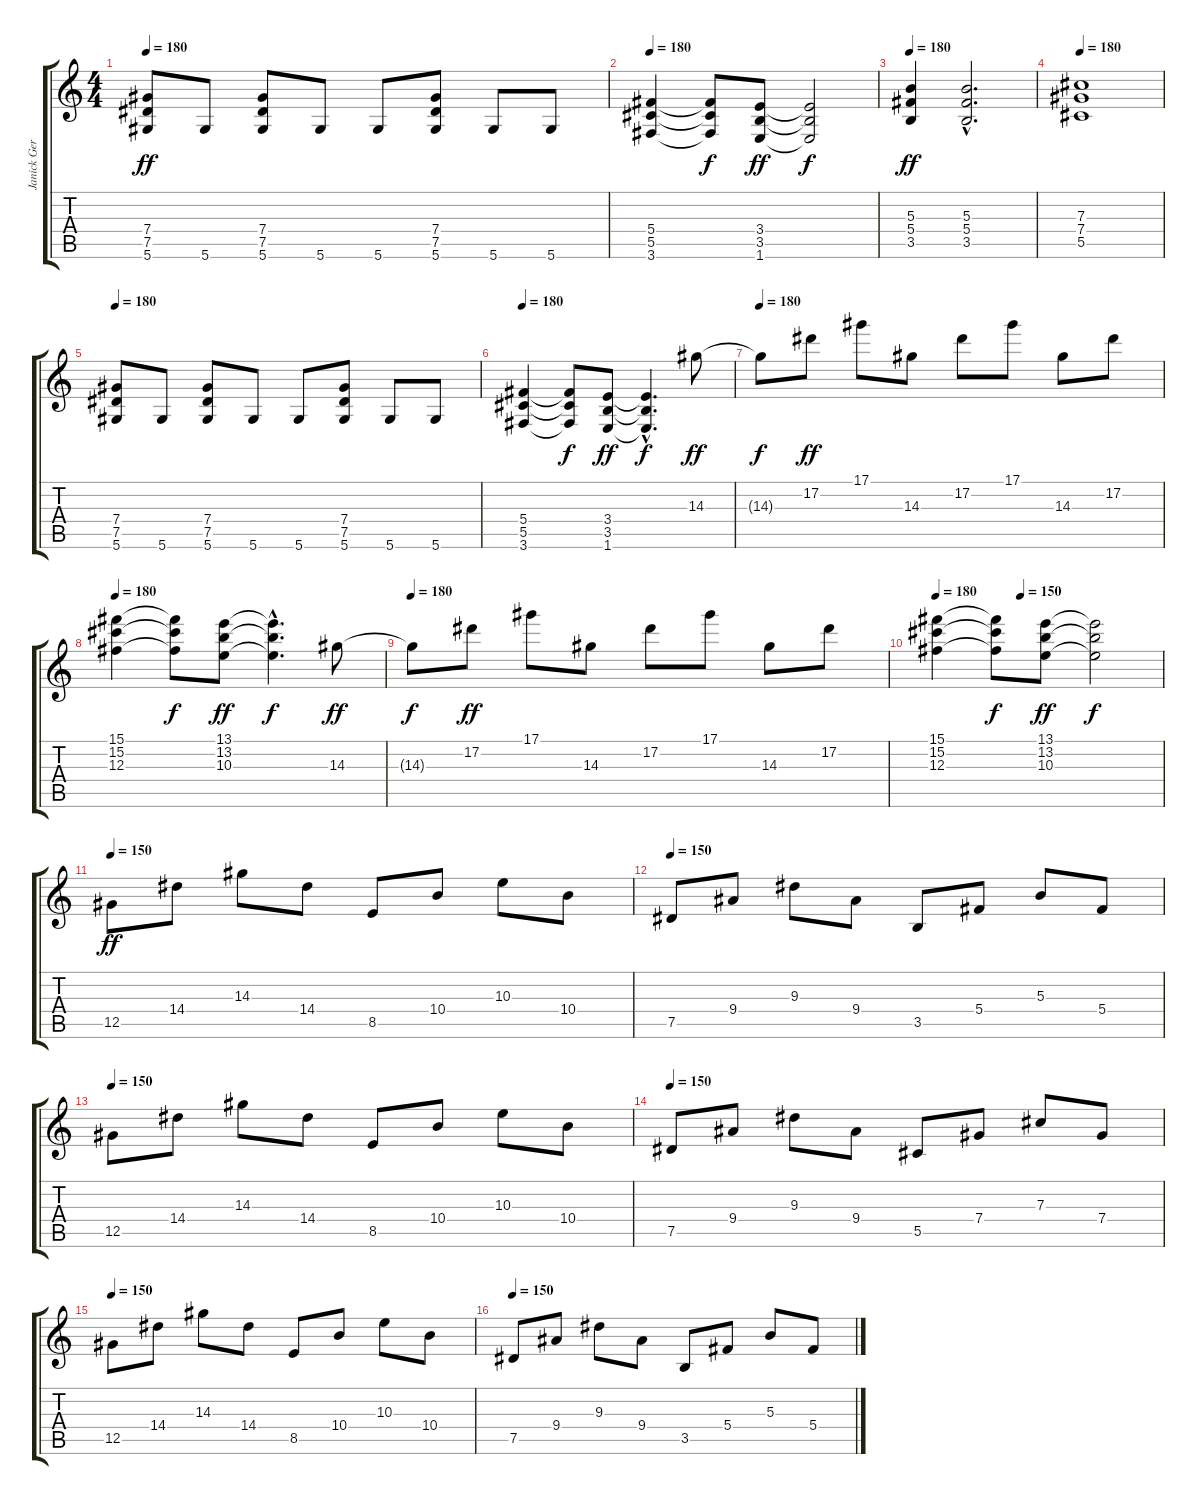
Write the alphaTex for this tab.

\track ("Janick Gers" "Janick Ger") {instrument overdrivenguitar}
\staff {score tabs}
\tuning (Eb4 Bb3 Gb3 Db3 Ab2 Eb2) {hide}
\ts (4 4)
\tempo 180
\clef g2
\ks c
(7.4 7.5 5.6).8{dy ff} 5.6.8 (7.4 7.5 5.6).8 5.6.8 5.6.8 (7.4 7.5 5.6).8 5.6.8 5.6.8 |
\tempo 180
(5.4 5.5 3.6).4 (5.4{t} 5.5{t} 3.6{t}).8{dy f} (3.4 3.5 1.6).8{dy ff} (3.4{t} 3.5{t} 1.6{t}).2{dy f} |
\tempo 180
(5.3 5.4 3.5).4{dy ff} (5.3{hac} 5.4{hac} 3.5{hac}).2{d} |
\tempo 180
(7.3 7.4 5.5).1 |
\tempo 180
(7.4 7.5 5.6).8 5.6.8 (7.4 7.5 5.6).8 5.6.8 5.6.8 (7.4 7.5 5.6).8 5.6.8 5.6.8 |
\tempo 180
(5.4 5.5 3.6).4 (5.4{t} 5.5{t} 3.6{t}).8{dy f} (3.4 3.5 1.6).8{dy ff} (3.4{hac t} 3.5{hac t} 1.6{hac t}).4{d dy f} 14.3.8{dy ff} |
\tempo 180
14.3{t}.8{dy f} 17.2.8{dy ff} 17.1.8 14.3.8 17.2.8 17.1.8 14.3.8 17.2.8 |
\tempo 180
(15.1 15.2 12.3).4 (15.1{t} 15.2{t} 12.3{t}).8{dy f} (13.1 13.2 10.3).8{dy ff} (13.1{hac t} 13.2{hac t} 10.3{hac t}).4{d dy f} 14.3.8{dy ff} |
\tempo 180
14.3{t}.8{dy f} 17.2.8{dy ff} 17.1.8 14.3.8 17.2.8 17.1.8 14.3.8 17.2.8 |
\tempo (150 0.375)
\tempo 180
(15.1 15.2 12.3).4 (15.1{t} 15.2{t} 12.3{t}).8{dy f} (13.1 13.2 10.3).8{dy ff} (13.1{t} 13.2{t} 10.3{t}).2{dy f} |
\tempo 150
12.5.8{dy ff volume 9} 14.4.8 14.3.8 14.4.8 8.5.8 10.4.8 10.3.8 10.4.8 |
\tempo 150
7.5.8 9.4.8 9.3.8 9.4.8 3.5.8 5.4.8 5.3.8 5.4.8 |
\tempo 150
12.5.8 14.4.8 14.3.8 14.4.8 8.5.8 10.4.8 10.3.8 10.4.8 |
\tempo 150
7.5.8 9.4.8 9.3.8 9.4.8 5.5.8 7.4.8 7.3.8 7.4.8 |
\tempo 150
12.5.8{volume 9} 14.4.8 14.3.8 14.4.8 8.5.8 10.4.8 10.3.8 10.4.8 |
\tempo 150
7.5.8 9.4.8 9.3.8 9.4.8 3.5.8 5.4.8 5.3.8 5.4.8
